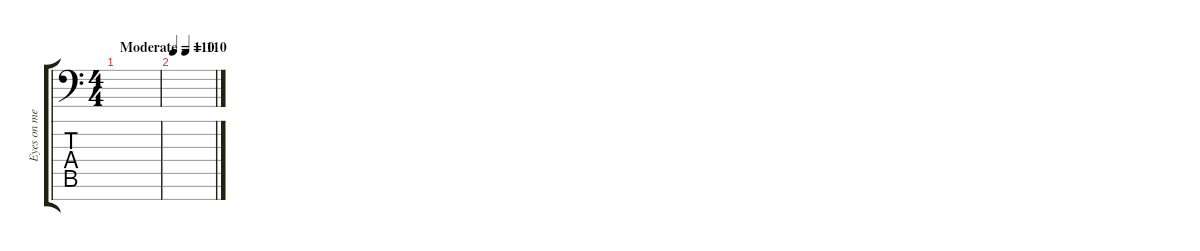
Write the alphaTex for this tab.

\track ("Eyes on me" "Eyes on me") {instrument overdrivenguitar}
\staff {score tabs}
\tuning (D4 A3 G3 D3 G2 C2 C-1) {hide}
\ts (4 4)
\tempo (110 "Moderate")
\clef f4
\ks c
|
\tempo 110
